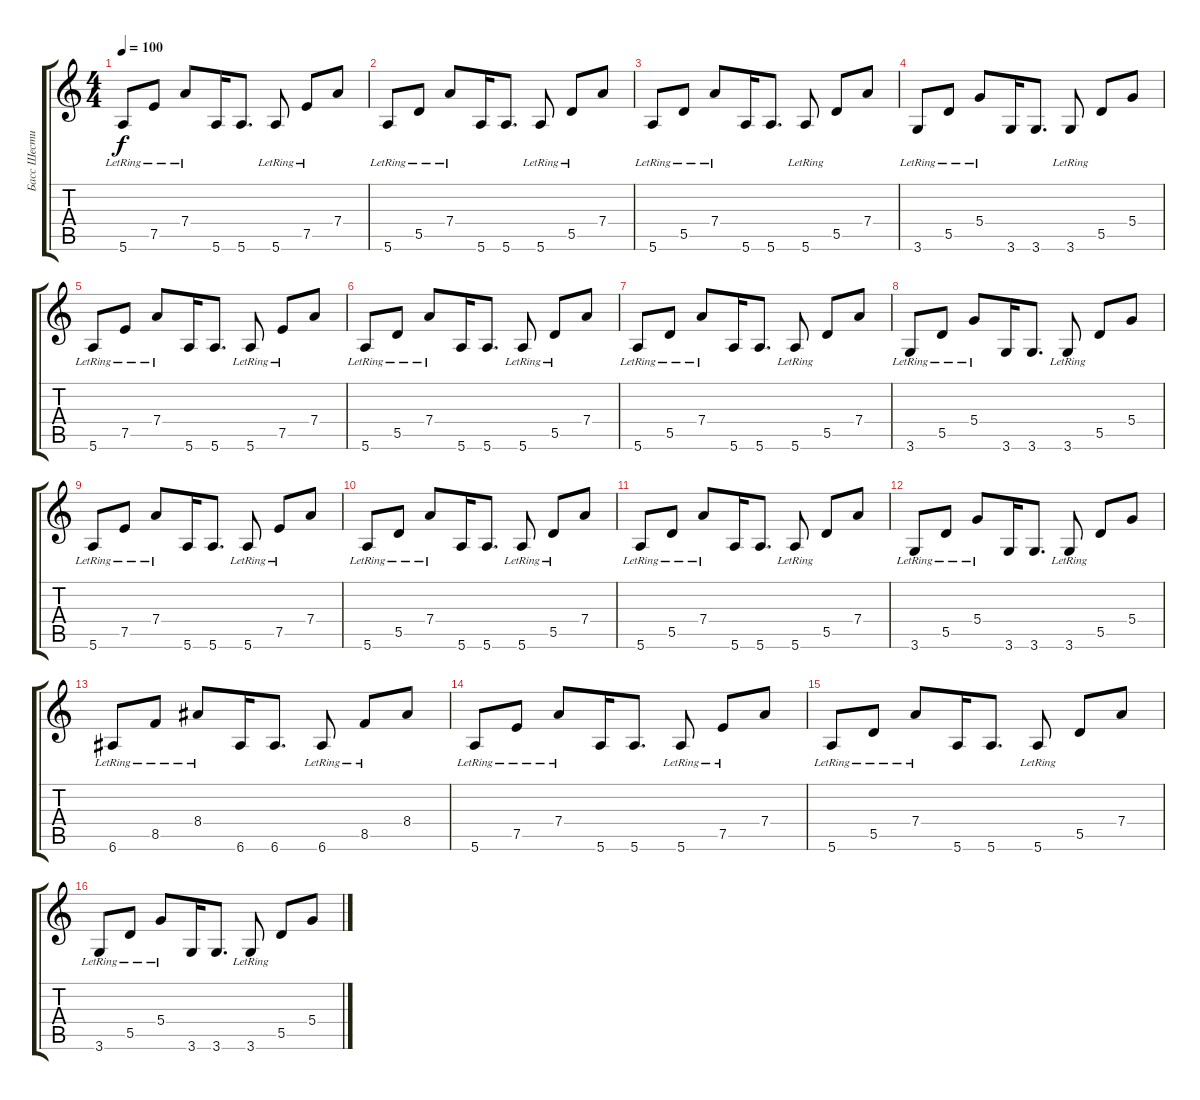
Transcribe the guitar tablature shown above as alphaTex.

\track ("Басс Шестиструнка" "Басс Шести") {instrument acousticguitarsteel}
\staff {score tabs}
\tuning (E4 B3 G3 D3 A2 E2) {hide}
\ts (4 4)
\tempo 100
\clef g2
\ks c
5.6{lr}.8{dy f} 7.5{lr}.8 7.4{lr}.8 5.6.16 5.6.8{d} 5.6{lr}.8 7.5{lr}.8 7.4.8 |
5.6{lr}.8 5.5{lr}.8 7.4{lr}.8 5.6.16 5.6.8{d} 5.6{lr}.8 5.5{lr}.8 7.4.8 |
5.6{lr}.8 5.5{lr}.8 7.4{lr}.8 5.6.16 5.6.8{d} 5.6{lr}.8 5.5.8 7.4.8 |
3.6{lr}.8 5.5{lr}.8 5.4{lr}.8 3.6.16 3.6.8{d} 3.6{lr}.8 5.5.8 5.4.8 |
5.6{lr}.8 7.5{lr}.8 7.4{lr}.8 5.6.16 5.6.8{d} 5.6{lr}.8 7.5{lr}.8 7.4.8 |
5.6{lr}.8 5.5{lr}.8 7.4{lr}.8 5.6.16 5.6.8{d} 5.6{lr}.8 5.5{lr}.8 7.4.8 |
5.6{lr}.8 5.5{lr}.8 7.4{lr}.8 5.6.16 5.6.8{d} 5.6{lr}.8 5.5.8 7.4.8 |
3.6{lr}.8 5.5{lr}.8 5.4{lr}.8 3.6.16 3.6.8{d} 3.6{lr}.8 5.5.8 5.4.8 |
5.6{lr}.8 7.5{lr}.8 7.4{lr}.8 5.6.16 5.6.8{d} 5.6{lr}.8 7.5{lr}.8 7.4.8 |
5.6{lr}.8 5.5{lr}.8 7.4{lr}.8 5.6.16 5.6.8{d} 5.6{lr}.8 5.5{lr}.8 7.4.8 |
5.6{lr}.8 5.5{lr}.8 7.4{lr}.8 5.6.16 5.6.8{d} 5.6{lr}.8 5.5.8 7.4.8 |
3.6{lr}.8 5.5{lr}.8 5.4{lr}.8 3.6.16 3.6.8{d} 3.6{lr}.8 5.5.8 5.4.8 |
6.6{lr}.8 8.5{lr}.8 8.4{lr}.8 6.6.16 6.6.8{d} 6.6{lr}.8 8.5{lr}.8 8.4.8 |
5.6{lr}.8 7.5{lr}.8 7.4{lr}.8 5.6.16 5.6.8{d} 5.6{lr}.8 7.5{lr}.8 7.4.8 |
5.6{lr}.8 5.5{lr}.8 7.4{lr}.8 5.6.16 5.6.8{d} 5.6{lr}.8 5.5.8 7.4.8 |
3.6{lr}.8 5.5{lr}.8 5.4{lr}.8 3.6.16 3.6.8{d} 3.6{lr}.8 5.5.8 5.4.8
